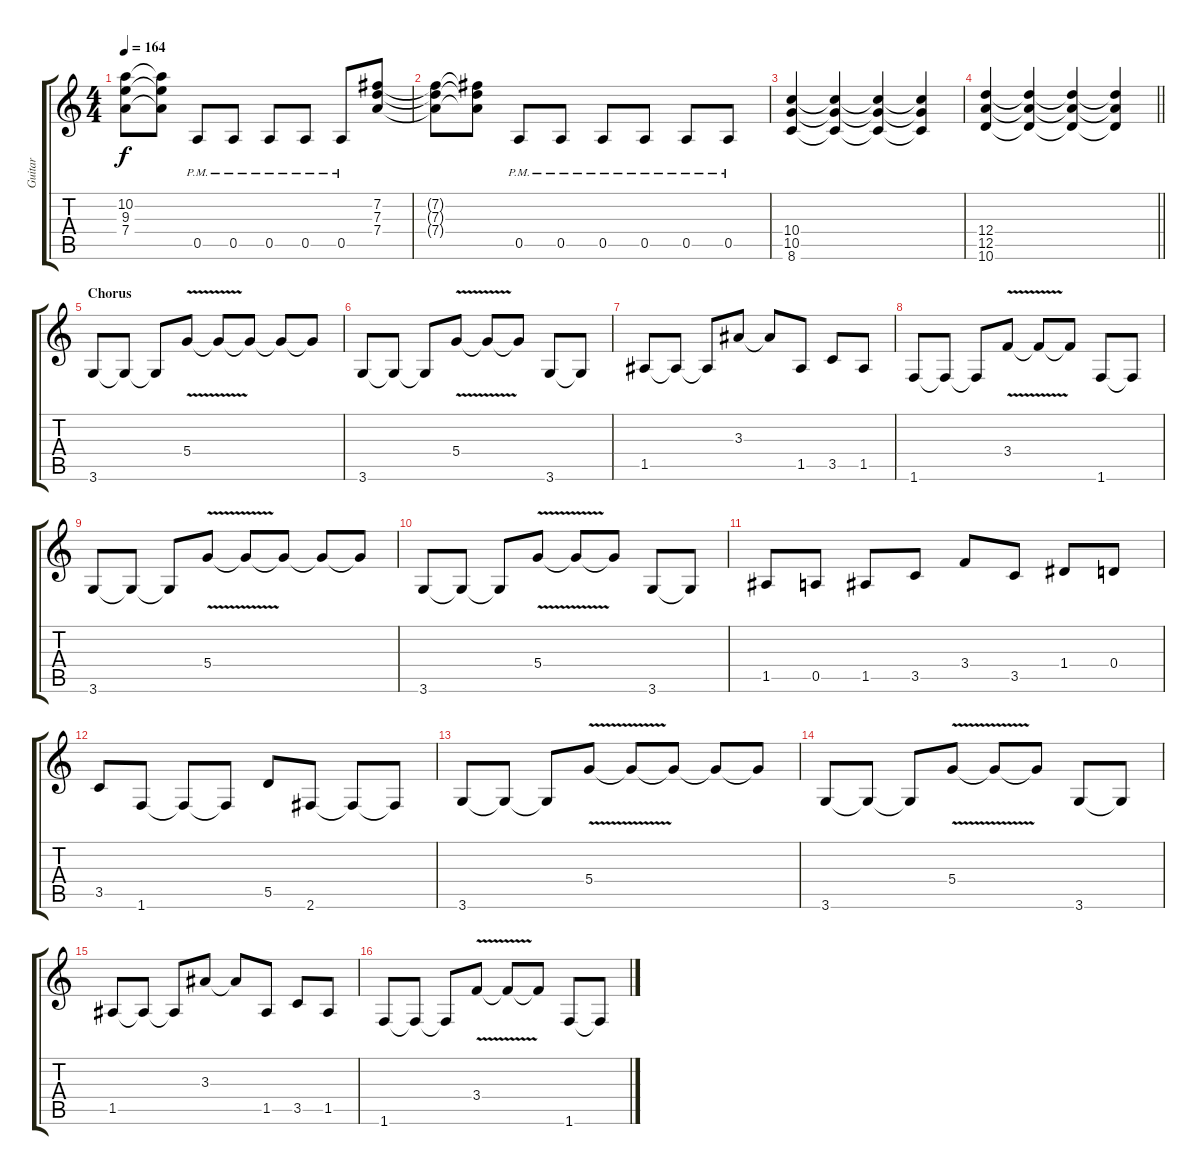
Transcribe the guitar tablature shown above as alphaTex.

\track ("Guitar" "Guitar") {instrument overdrivenguitar}
\staff {score tabs}
\tuning (E4 B3 G3 D3 A2 E2) {hide}
\ts (4 4)
\tempo 164
\clef g2
\ks c
(10.2{t} 9.3{t} 7.4{t}).8{dy f} (10.2{t} 9.3{t} 7.4{t}).8 0.5{pm}.8 0.5{pm}.8 0.5{pm}.8 0.5{pm}.8 0.5{pm}.8 (7.2 7.3 7.4).8 |
(7.2{t} 7.3{t} 7.4{t}).8 (7.2{t} 7.3{t} 7.4{t}).8 0.5{pm}.8 0.5{pm}.8 0.5{pm}.8 0.5{pm}.8 0.5{pm}.8 0.5{pm}.8 |
(10.4 10.5 8.6).4 (10.4{t} 10.5{t} 8.6{t}).4 (10.4{t} 10.5{t} 8.6{t}).4 (10.4{t} 10.5{t} 8.6{t}).4 |
\barLineRight lightlight
(12.4 12.5 10.6).4 (12.4{t} 12.5{t} 10.6{t}).4 (12.4{t} 12.5{t} 10.6{t}).4 (12.4{t} 12.5{t} 10.6{t}).4 |
\section ("" "Chorus")
3.6.8 3.6{t}.8 3.6{t}.8 5.4{v}.8 5.4{t}.8 5.4{t}.8 5.4{t}.8 5.4{t}.8 |
3.6.8 3.6{t}.8 3.6{t}.8 5.4{v}.8 5.4{t}.8 5.4{t}.8 3.6.8 3.6{t}.8 |
1.5.8 1.5{t}.8 1.5{t}.8 3.3.8 3.3{t}.8 1.5.8 3.5.8 1.5.8 |
1.6.8 1.6{t}.8 1.6{t}.8 3.4{v}.8 3.4{t}.8 3.4{t}.8 1.6.8 1.6{t}.8 |
3.6.8 3.6{t}.8 3.6{t}.8 5.4{v}.8 5.4{t}.8 5.4{t}.8 5.4{t}.8 5.4{t}.8 |
3.6.8 3.6{t}.8 3.6{t}.8 5.4{v}.8 5.4{t}.8 5.4{t}.8 3.6.8 3.6{t}.8 |
1.5.8 0.5.8 1.5.8 3.5.8 3.4.8 3.5.8 1.4.8 0.4.8 |
3.5.8 1.6.8 1.6{t}.8 1.6{t}.8 5.5.8 2.6.8 2.6{t}.8 2.6{t}.8 |
3.6.8 3.6{t}.8 3.6{t}.8 5.4{v}.8 5.4{t}.8 5.4{t}.8 5.4{t}.8 5.4{t}.8 |
3.6.8 3.6{t}.8 3.6{t}.8 5.4{v}.8 5.4{t}.8 5.4{t}.8 3.6.8 3.6{t}.8 |
1.5.8 1.5{t}.8 1.5{t}.8 3.3.8 3.3{t}.8 1.5.8 3.5.8 1.5.8 |
1.6.8 1.6{t}.8 1.6{t}.8 3.4{v}.8 3.4{t}.8 3.4{t}.8 1.6.8 1.6{t}.8
